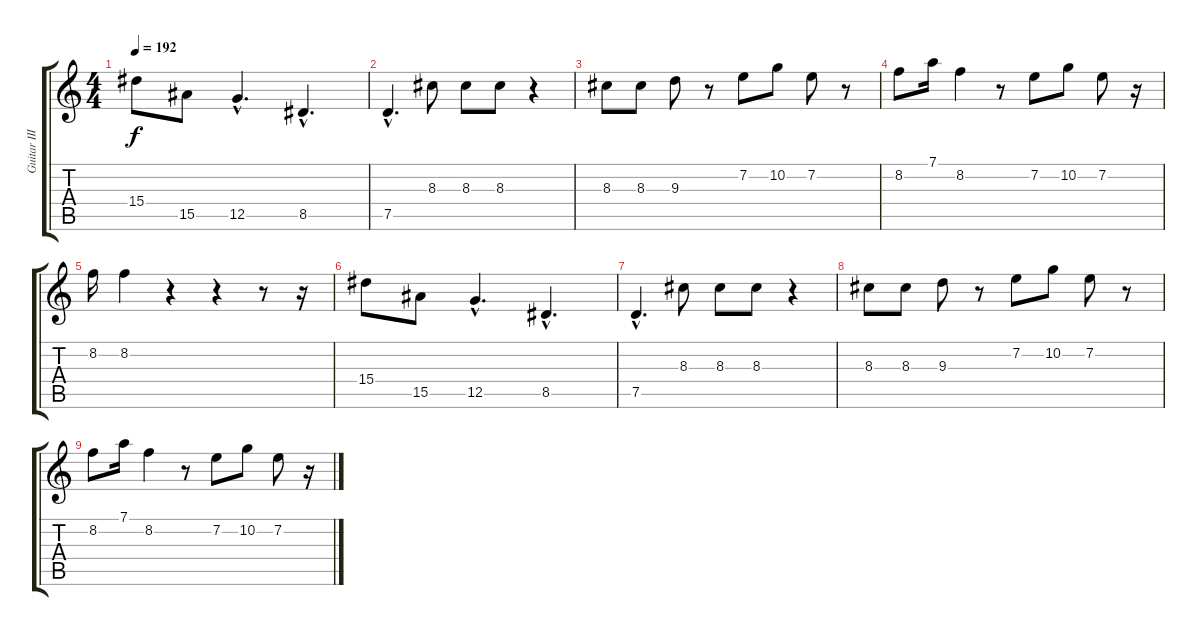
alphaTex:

\track ("Guitar III" "Guitar III") {instrument distortionguitar}
\staff {score tabs}
\tuning (D4 A3 F3 C3 G2 D2) {hide}
\ts (4 4)
\tempo 192
\clef g2
\ks c
15.4.8{dy f} 15.5.8 12.5{hac}.4{d} 8.5{hac}.4{d} |
7.5{hac}.4{d} 8.3.8 8.3.8 8.3.8 r.4 |
8.3.8 8.3.8 9.3.8 r.8 7.2.8 10.2.8 7.2.8 r.8 |
8.2.8 7.1.16 8.2.4 r.8 7.2.8 10.2.8 7.2.8 r.16 |
8.2.16 8.2.4 r.4 r.4 r.8 r.16 |
15.4.8 15.5.8 12.5{hac}.4{d} 8.5{hac}.4{d} |
7.5{hac}.4{d} 8.3.8 8.3.8 8.3.8 r.4 |
8.3.8 8.3.8 9.3.8 r.8 7.2.8 10.2.8 7.2.8 r.8 |
8.2.8 7.1.16 8.2.4 r.8 7.2.8 10.2.8 7.2.8 r.16
